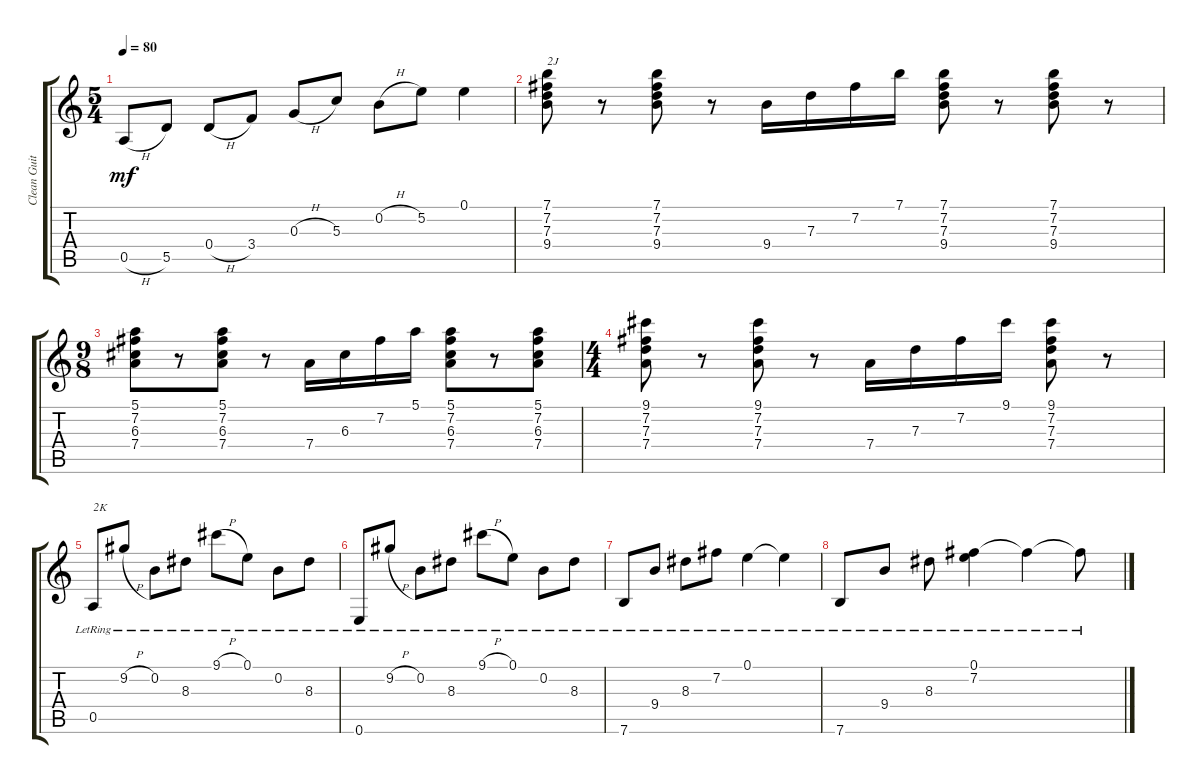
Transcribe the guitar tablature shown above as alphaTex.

\track ("Clean Guitar" "Clean Guit") {instrument electricguitarclean}
\staff {score tabs}
\tuning (E4 B3 G3 D3 A2 E2) {hide}
\ts (5 4)
\tempo 80
\clef g2
\ks c
0.5{h}.8{dy mf} 5.5.8 0.4{h}.8 3.4.8 0.3{h}.8 5.3.8 0.2{h}.8 5.2.8 0.1.4 |
(7.1 7.2 7.3 9.4).8{txt "2J"} r.8 (7.1 7.2 7.3 9.4).8 r.8 9.4.16 7.3.16 7.2.16 7.1.16 (7.1 7.2 7.3 9.4).8 r.8 (7.1 7.2 7.3 9.4).8 r.8 |
\ts (9 8)
(5.1 7.2 6.3 7.4).8 r.8 (5.1 7.2 6.3 7.4).8 r.8 7.4.16 6.3.16 7.2.16 5.1.16 (5.1 7.2 6.3 7.4).8 r.8 (5.1 7.2 6.3 7.4).8 |
\ts (4 4)
(9.1 7.2 7.3 7.4).8 r.8 (9.1 7.2 7.3 7.4).8 r.8 7.4.16 7.3.16 7.2.16 9.1.16 (9.1 7.2 7.3 7.4).8 r.8 |
0.5{lr}.8{txt "2K"} 9.2{h lr}.8 0.2{lr}.8 8.3{lr}.8 9.1{h lr}.8 0.1{lr}.8 0.2{lr}.8 8.3{lr}.8 |
0.6{lr}.8 9.2{h lr}.8 0.2{lr}.8 8.3{lr}.8 9.1{h lr}.8 0.1{lr}.8 0.2{lr}.8 8.3{lr}.8 |
7.6{lr}.8 9.4{lr}.8 8.3{lr}.8 7.2{lr}.8 0.1{lr}.4 0.1{lr t}.4 |
7.6{lr}.8 9.4{lr}.8 8.3{lr}.8 (0.1{lr} 7.2{lr}).4 7.2{lr t}.4 7.2{lr t}.8
